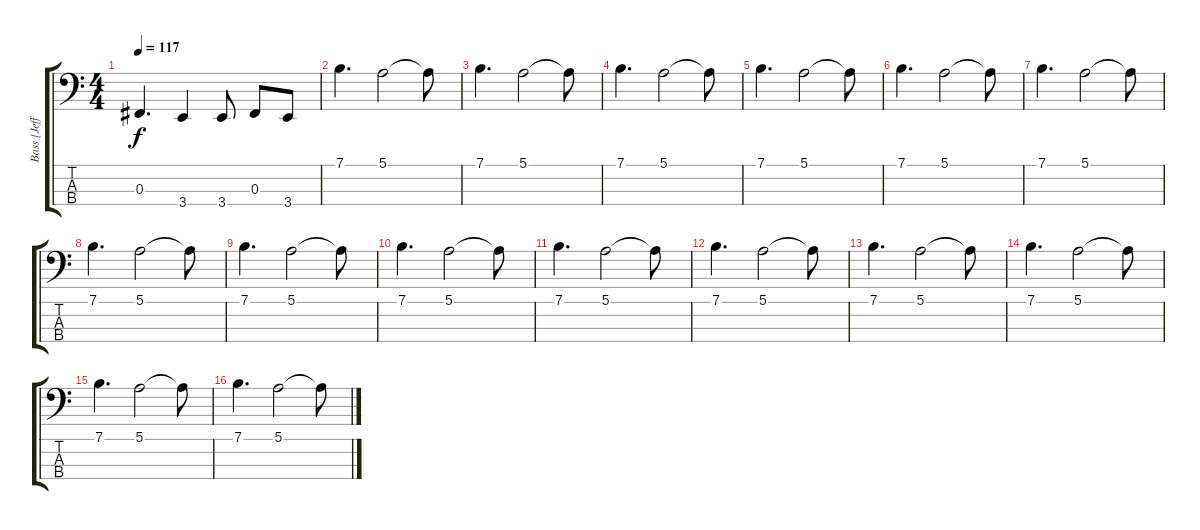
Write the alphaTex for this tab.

\track ("Bass [Jeff Caxide]" "Bass [Jeff") {instrument electricbasspick}
\staff {score tabs}
\tuning (E2 B1 Gb1 Db1) {hide}
\ts (4 4)
\tempo 117
\clef f4
\ks c
0.3.4{d dy f} 3.4.4 3.4.8 0.3.8 3.4.8 |
7.1.4{d volume 11 instrument synthstrings1} 5.1.2 5.1{t}.8 |
7.1.4{d} 5.1.2 5.1{t}.8 |
7.1.4{d} 5.1.2 5.1{t}.8 |
7.1.4{d} 5.1.2 5.1{t}.8 |
7.1.4{d} 5.1.2 5.1{t}.8 |
7.1.4{d} 5.1.2 5.1{t}.8 |
7.1.4{d} 5.1.2 5.1{t}.8 |
7.1.4{d} 5.1.2 5.1{t}.8 |
7.1.4{d} 5.1.2 5.1{t}.8 |
7.1.4{d} 5.1.2 5.1{t}.8 |
7.1.4{d} 5.1.2 5.1{t}.8 |
7.1.4{d} 5.1.2 5.1{t}.8 |
7.1.4{d} 5.1.2 5.1{t}.8 |
7.1.4{d} 5.1.2 5.1{t}.8 |
7.1.4{d} 5.1.2 5.1{t}.8
